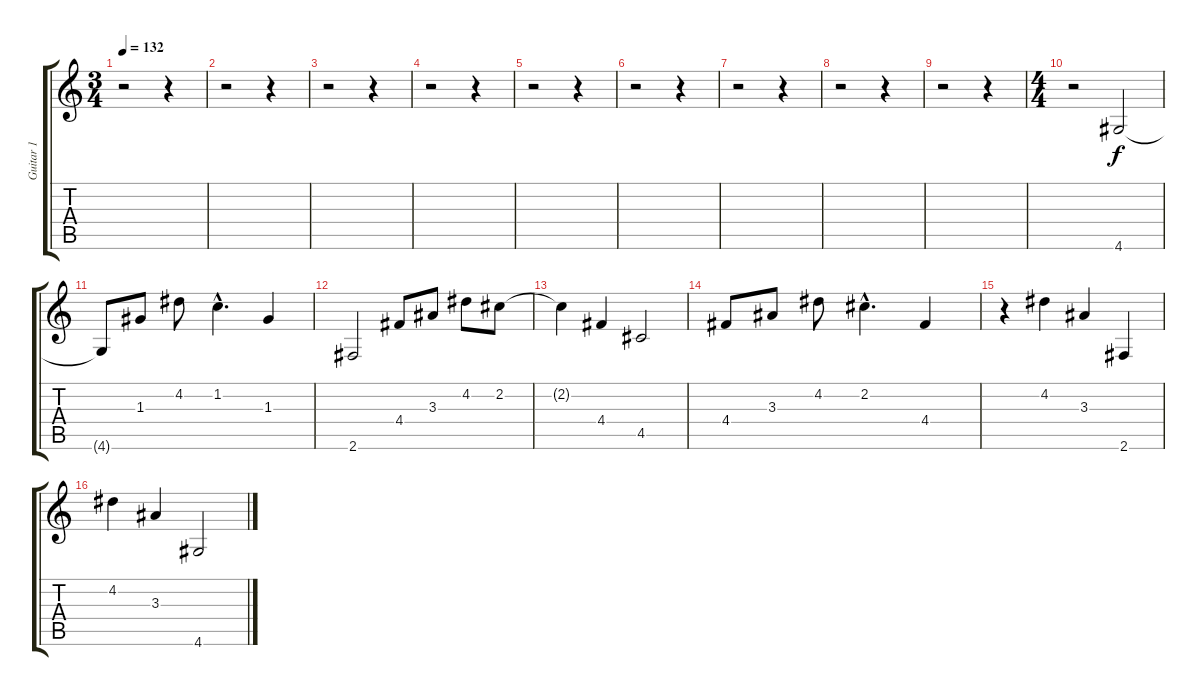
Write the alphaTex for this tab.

\track ("Guitar 1" "Guitar 1") {instrument electricguitarjazz}
\staff {score tabs}
\tuning (E4 B3 G3 D3 A2 E2) {hide}
\ts (3 4)
\tempo 132
\clef g2
\ks c
r.2{dy f} r.4 |
r.2 r.4 |
r.2 r.4 |
r.2 r.4 |
r.2 r.4 |
r.2 r.4 |
r.2 r.4 |
r.2 r.4 |
r.2 r.4 |
\ts (4 4)
r.2 4.6.2 |
4.6{t}.8 1.3.8 4.2.8 1.2{hac}.4{d} 1.3.4 |
2.6.2 4.4.8 3.3.8 4.2.8 2.2.8 |
2.2{t}.4 4.4.4 4.5.2 |
4.4.8 3.3.8 4.2.8 2.2{hac}.4{d} 4.4.4 |
r.4 4.2.4 3.3.4 2.6.4 |
4.2.4 3.3.4 4.6.2
